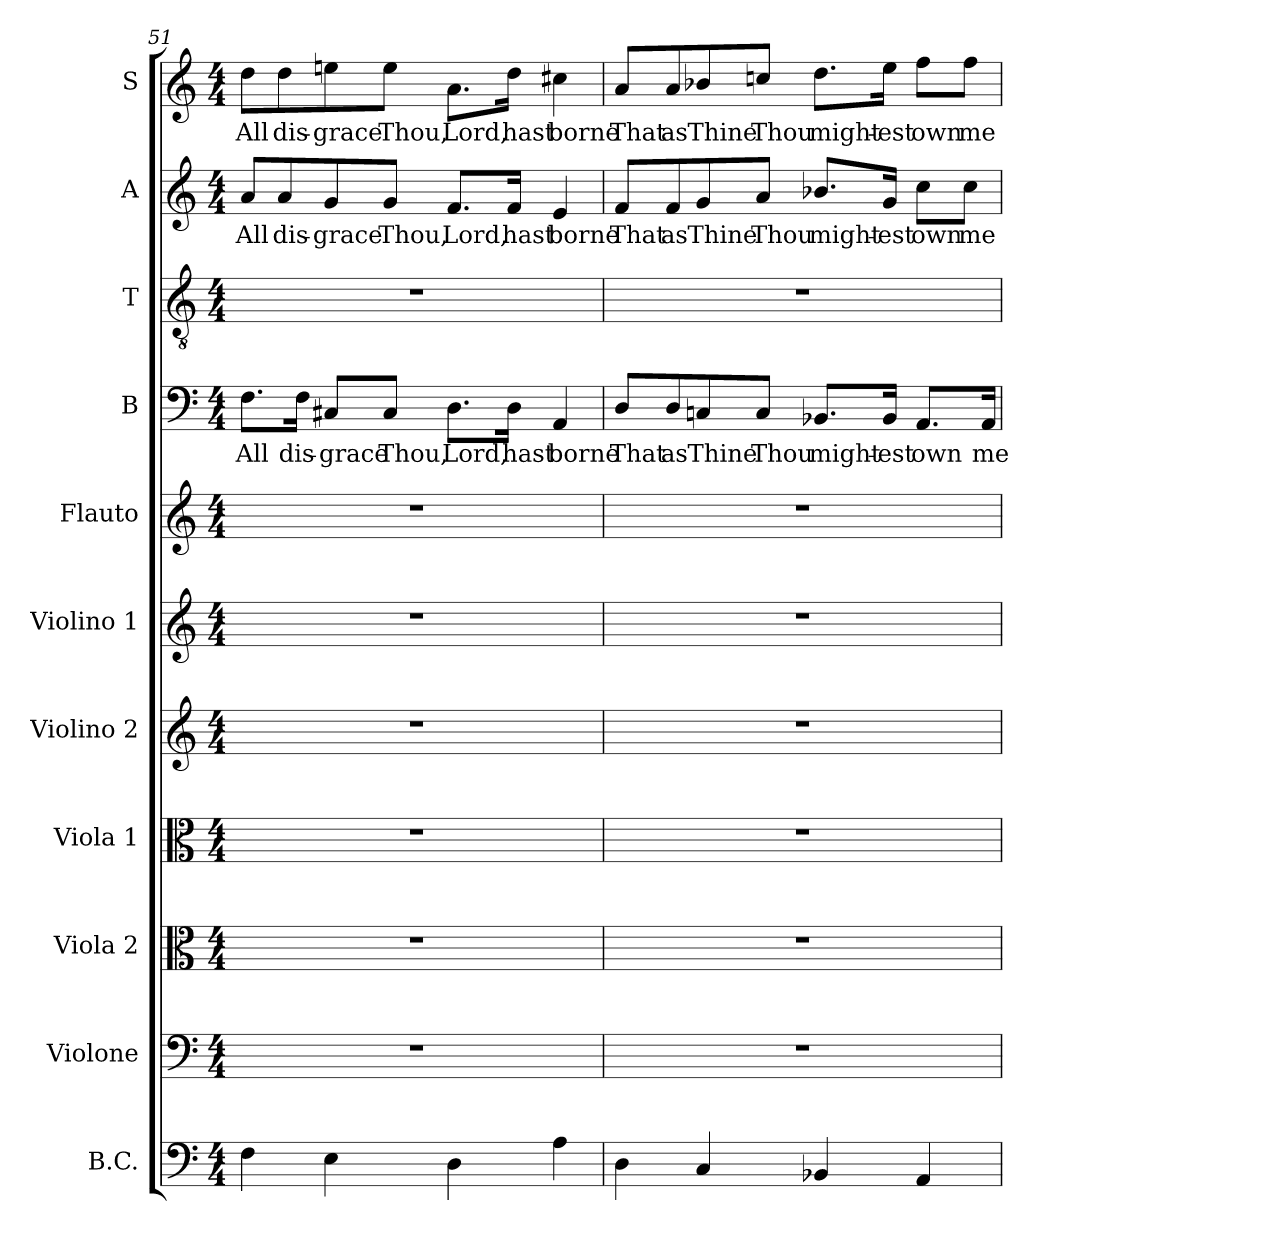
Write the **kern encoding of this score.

**kern	**kern	**kern	**kern	**kern	**kern	**kern	**kern	**text	**kern	**kern	**text	**kern	**text
*part11	*part10	*part9	*part8	*part7	*part6	*part5	*part4	*part4	*part3	*part2	*part2	*part1	*part1
*staff11	*staff10	*staff9	*staff8	*staff7	*staff6	*staff5	*staff4	*staff4	*staff3	*staff2	*staff2	*staff1	*staff1
*I"B.C.	*I"Violone	*I"Viola 2	*I"Viola 1	*I"Violino 2	*I"Violino 1	*I"Flauto	*I"B	*	*I"T	*I"A	*	*I"S	*
*I'B.C.	*I'Vne.	*I'Va2	*I'Va1	*I'Vn2	*I'Vn1	*I'Fl.	*I'B	*	*I'T	*I'A	*	*I'S	*
*clefF4	*clefF4	*clefC3	*clefC3	*clefG2	*clefG2	*clefG2	*clefF4	*	*clefGv2	*clefG2	*	*clefG2	*
*	*	*	*	*	*	*	*	*	*ITrd7c12	*	*	*	*
*k[]	*k[]	*k[]	*k[]	*k[]	*k[]	*k[]	*k[]	*	*k[]	*k[]	*	*k[]	*
*C:	*C:	*C:	*C:	*C:	*C:	*C:	*C:	*	*C:	*C:	*	*C:	*
*M4/4	*M4/4	*M4/4	*M4/4	*M4/4	*M4/4	*M4/4	*M4/4	*	*M4/4	*M4/4	*	*M4/4	*
=51	=51	=51	=51	=51	=51	=51	=51	=51	=51	=51	=51	=51	=51
!	!	!	!	!	!	!	!	!LO:LY:b:color=#000000	!	!	!	!	!
!	!	!	!	!	!	!	!	!	!	!	!LO:LY:b:color=#000000	!	!
!	!	!	!	!	!	!	!	!	!	!	!	!	!LO:LY:b:color=#000000
4Fi\	1r	1r	1r	1r	1r	1r	8.Fi\L	All	1r	8ai/L	All	8ddi\L	All
!	!	!	!	!	!	!	!	!	!	!	!LO:LY:b:color=#000000	!	!
!	!	!	!	!	!	!	!	!	!	!	!	!	!LO:LY:b:color=#000000
.	.	.	.	.	.	.	.	.	.	8ai/	dis-	8ddi\	dis-
!	!	!	!	!	!	!	!	!LO:LY:b:color=#000000	!	!	!	!	!
.	.	.	.	.	.	.	16Fi\Jk	dis-	.	.	.	.	.
!	!	!	!	!	!	!	!	!LO:LY:b:color=#000000	!	!	!	!	!
!	!	!	!	!	!	!	!	!	!	!	!LO:LY:b:color=#000000	!	!
!	!	!	!	!	!	!	!	!	!	!	!	!	!LO:LY:b:color=#000000
4Ei\	.	.	.	.	.	.	8C#Xi/L	-grace	.	8gi/	-grace	8eeni\	-grace
!	!	!	!	!	!	!	!	!LO:LY:b:color=#000000	!	!	!	!	!
!	!	!	!	!	!	!	!	!	!	!	!LO:LY:b:color=#000000	!	!
!	!	!	!	!	!	!	!	!	!	!	!	!	!LO:LY:b:color=#000000
.	.	.	.	.	.	.	8C#i/J	Thou,	.	8gi/J	Thou,	8eei\J	Thou,
!	!	!	!	!	!	!	!	!LO:LY:b:color=#000000	!	!	!	!	!
!	!	!	!	!	!	!	!	!	!	!	!LO:LY:b:color=#000000	!	!
!	!	!	!	!	!	!	!	!	!	!	!	!	!LO:LY:b:color=#000000
4Di\	.	.	.	.	.	.	8.Di\L	Lord,	.	8.fi/L	Lord,	8.ai\L	Lord,
!	!	!	!	!	!	!	!	!LO:LY:b:color=#000000	!	!	!	!	!
!	!	!	!	!	!	!	!	!	!	!	!LO:LY:b:color=#000000	!	!
!	!	!	!	!	!	!	!	!	!	!	!	!	!LO:LY:b:color=#000000
.	.	.	.	.	.	.	16Di\Jk	hast	.	16fi/Jk	hast	16ddi\Jk	hast
!	!	!	!	!	!	!	!	!LO:LY:b:color=#000000	!	!	!	!	!
!	!	!	!	!	!	!	!	!	!	!	!LO:LY:b:color=#000000	!	!
!	!	!	!	!	!	!	!	!	!	!	!	!	!LO:LY:b:color=#000000
4Ai\	.	.	.	.	.	.	4AAi/	borne	.	4ei/	borne	4cc#Xi\	borne
!!LO:PB:g=z
=52	=52	=52	=52	=52	=52	=52	=52	=52	=52	=52	=52	=52	=52
!	!	!	!	!	!	!	!	!LO:LY:b:color=#000000	!	!	!	!	!
!	!	!	!	!	!	!	!	!	!	!	!LO:LY:b:color=#000000	!	!
!	!	!	!	!	!	!	!	!	!	!	!	!	!LO:LY:b:color=#000000
4Di\	1r	1r	1r	1r	1r	1r	8Di/L	That	1r	8fi/L	That	8ai/L	That
!	!	!	!	!	!	!	!	!LO:LY:b:color=#000000	!	!	!	!	!
!	!	!	!	!	!	!	!	!	!	!	!LO:LY:b:color=#000000	!	!
!	!	!	!	!	!	!	!	!	!	!	!	!	!LO:LY:b:color=#000000
.	.	.	.	.	.	.	8Di/	as	.	8fi/	as	8ai/	as
!	!	!	!	!	!	!	!	!LO:LY:b:color=#000000	!	!	!	!	!
!	!	!	!	!	!	!	!	!	!	!	!LO:LY:b:color=#000000	!	!
!	!	!	!	!	!	!	!	!	!	!	!	!	!LO:LY:b:color=#000000
4Ci/	.	.	.	.	.	.	8Cni/	Thine	.	8gi/	Thine	8b-Xi/	Thine
!	!	!	!	!	!	!	!	!LO:LY:b:color=#000000	!	!	!	!	!
!	!	!	!	!	!	!	!	!	!	!	!LO:LY:b:color=#000000	!	!
!	!	!	!	!	!	!	!	!	!	!	!	!	!LO:LY:b:color=#000000
.	.	.	.	.	.	.	8Ci/J	Thou	.	8ai/J	Thou	8ccni/J	Thou
!	!	!	!	!	!	!	!	!LO:LY:b:color=#000000	!	!	!	!	!
!	!	!	!	!	!	!	!	!	!	!	!LO:LY:b:color=#000000	!	!
!	!	!	!	!	!	!	!	!	!	!	!	!	!LO:LY:b:color=#000000
4BB-Xi/	.	.	.	.	.	.	8.BB-Xi/L	might-	.	8.b-Xi/L	might-	8.ddi\L	might-
!	!	!	!	!	!	!	!	!LO:LY:b:color=#000000	!	!	!	!	!
!	!	!	!	!	!	!	!	!	!	!	!LO:LY:b:color=#000000	!	!
!	!	!	!	!	!	!	!	!	!	!	!	!	!LO:LY:b:color=#000000
.	.	.	.	.	.	.	16BB-i/Jk	-est	.	16gi/Jk	-est	16eei\Jk	-est
!	!	!	!	!	!	!	!	!LO:LY:b:color=#000000	!	!	!	!	!
!	!	!	!	!	!	!	!	!	!	!	!LO:LY:b:color=#000000	!	!
!	!	!	!	!	!	!	!	!	!	!	!	!	!LO:LY:b:color=#000000
4AAi/	.	.	.	.	.	.	8.AAi/L	own	.	8cci\L	own	8ffi\L	own
!	!	!	!	!	!	!	!	!	!	!	!LO:LY:b:color=#000000	!	!
!	!	!	!	!	!	!	!	!	!	!	!	!	!LO:LY:b:color=#000000
.	.	.	.	.	.	.	.	.	.	8cci\J	me	8ffi\J	me
!	!	!	!	!	!	!	!	!LO:LY:b:color=#000000	!	!	!	!	!
.	.	.	.	.	.	.	16AAi/Jk	me	.	.	.	.	.
=	=	=	=	=	=	=	=	=	=	=	=	=	=
*-	*-	*-	*-	*-	*-	*-	*-	*-	*-	*-	*-	*-	*-
